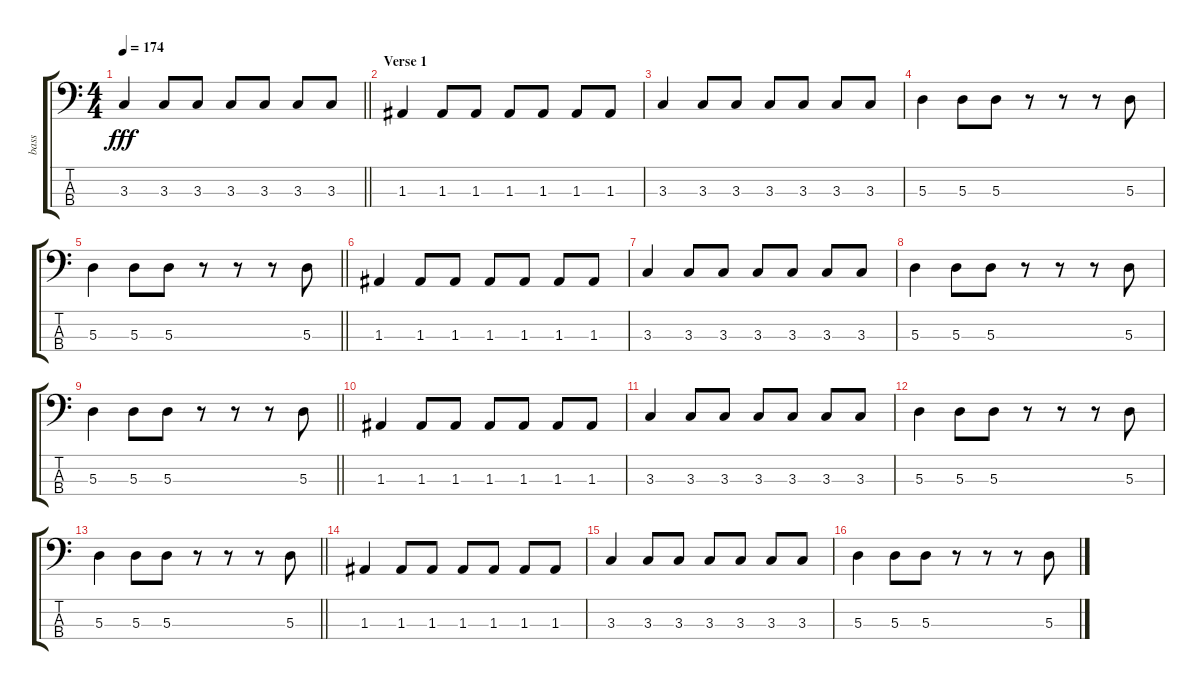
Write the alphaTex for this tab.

\track ("bass" "bass") {instrument electricbassfinger}
\staff {score tabs}
\tuning (G2 D2 A1 D1) {hide}
\ts (4 4)
\tempo 174
\clef f4
\barLineRight lightlight
\ks c
3.3.4{dy fff} 3.3.8 3.3.8 3.3.8 3.3.8 3.3.8 3.3.8 |
\section ("" "Verse 1")
1.3.4 1.3.8 1.3.8 1.3.8 1.3.8 1.3.8 1.3.8 |
3.3.4 3.3.8 3.3.8 3.3.8 3.3.8 3.3.8 3.3.8 |
5.3.4 5.3.8 5.3.8 r.8 r.8 r.8 5.3.8 |
\barLineRight lightlight
5.3.4 5.3.8 5.3.8 r.8 r.8 r.8 5.3.8 |
1.3.4 1.3.8 1.3.8 1.3.8 1.3.8 1.3.8 1.3.8 |
3.3.4 3.3.8 3.3.8 3.3.8 3.3.8 3.3.8 3.3.8 |
5.3.4 5.3.8 5.3.8 r.8 r.8 r.8 5.3.8 |
\barLineRight lightlight
5.3.4 5.3.8 5.3.8 r.8 r.8 r.8 5.3.8 |
1.3.4 1.3.8 1.3.8 1.3.8 1.3.8 1.3.8 1.3.8 |
3.3.4 3.3.8 3.3.8 3.3.8 3.3.8 3.3.8 3.3.8 |
5.3.4 5.3.8 5.3.8 r.8 r.8 r.8 5.3.8 |
\barLineRight lightlight
5.3.4 5.3.8 5.3.8 r.8 r.8 r.8 5.3.8 |
1.3.4 1.3.8 1.3.8 1.3.8 1.3.8 1.3.8 1.3.8 |
3.3.4 3.3.8 3.3.8 3.3.8 3.3.8 3.3.8 3.3.8 |
5.3.4 5.3.8 5.3.8 r.8 r.8 r.8 5.3.8
